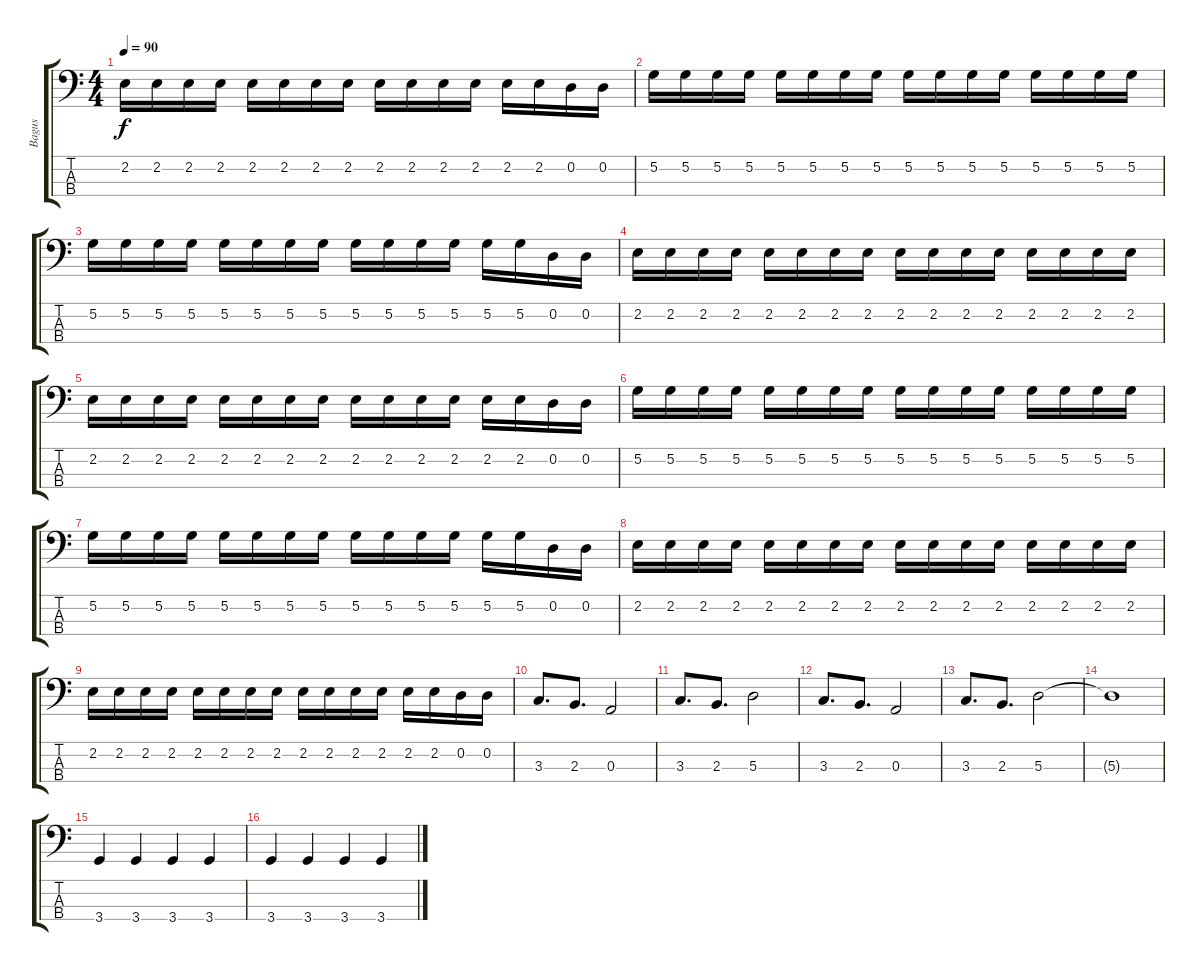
\track ("Bagus" "Bagus") {instrument electricbasspick}
\staff {score tabs}
\tuning (G2 D2 A1 E1) {hide}
\ts (4 4)
\tempo 90
\clef f4
\ks c
2.2.16{dy f} 2.2.16 2.2.16 2.2.16 2.2.16 2.2.16 2.2.16 2.2.16 2.2.16 2.2.16 2.2.16 2.2.16 2.2.16 2.2.16 0.2.16 0.2.16 |
5.2.16 5.2.16 5.2.16 5.2.16 5.2.16 5.2.16 5.2.16 5.2.16 5.2.16 5.2.16 5.2.16 5.2.16 5.2.16 5.2.16 5.2.16 5.2.16 |
5.2.16 5.2.16 5.2.16 5.2.16 5.2.16 5.2.16 5.2.16 5.2.16 5.2.16 5.2.16 5.2.16 5.2.16 5.2.16 5.2.16 0.2.16 0.2.16 |
2.2.16 2.2.16 2.2.16 2.2.16 2.2.16 2.2.16 2.2.16 2.2.16 2.2.16 2.2.16 2.2.16 2.2.16 2.2.16 2.2.16 2.2.16 2.2.16 |
2.2.16 2.2.16 2.2.16 2.2.16 2.2.16 2.2.16 2.2.16 2.2.16 2.2.16 2.2.16 2.2.16 2.2.16 2.2.16 2.2.16 0.2.16 0.2.16 |
5.2.16 5.2.16 5.2.16 5.2.16 5.2.16 5.2.16 5.2.16 5.2.16 5.2.16 5.2.16 5.2.16 5.2.16 5.2.16 5.2.16 5.2.16 5.2.16 |
5.2.16 5.2.16 5.2.16 5.2.16 5.2.16 5.2.16 5.2.16 5.2.16 5.2.16 5.2.16 5.2.16 5.2.16 5.2.16 5.2.16 0.2.16 0.2.16 |
2.2.16 2.2.16 2.2.16 2.2.16 2.2.16 2.2.16 2.2.16 2.2.16 2.2.16 2.2.16 2.2.16 2.2.16 2.2.16 2.2.16 2.2.16 2.2.16 |
2.2.16 2.2.16 2.2.16 2.2.16 2.2.16 2.2.16 2.2.16 2.2.16 2.2.16 2.2.16 2.2.16 2.2.16 2.2.16 2.2.16 0.2.16 0.2.16 |
3.3.8{d} 2.3.8{d} 0.3.2 |
3.3.8{d} 2.3.8{d} 5.3.2 |
3.3.8{d} 2.3.8{d} 0.3.2 |
3.3.8{d} 2.3.8{d} 5.3.2 |
5.3{t}.1 |
3.4.4 3.4.4 3.4.4 3.4.4 |
3.4.4 3.4.4 3.4.4 3.4.4
